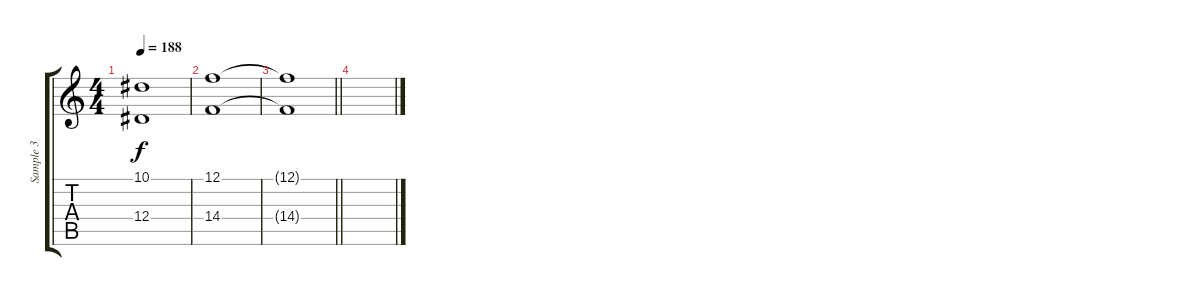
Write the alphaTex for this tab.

\track ("Sample 3" "Sample 3") {instrument stringensemble1}
\staff {score tabs}
\tuning (F4 C4 Ab3 Eb3 Bb2 F2) {hide}
\ts (4 4)
\tempo 188
\clef g2
\ks c
(10.1 12.4).1{dy f} |
(12.1 14.4).1 |
\barLineRight lightlight
(12.1{t} 14.4{t}).1 |
\section ("" " ")
